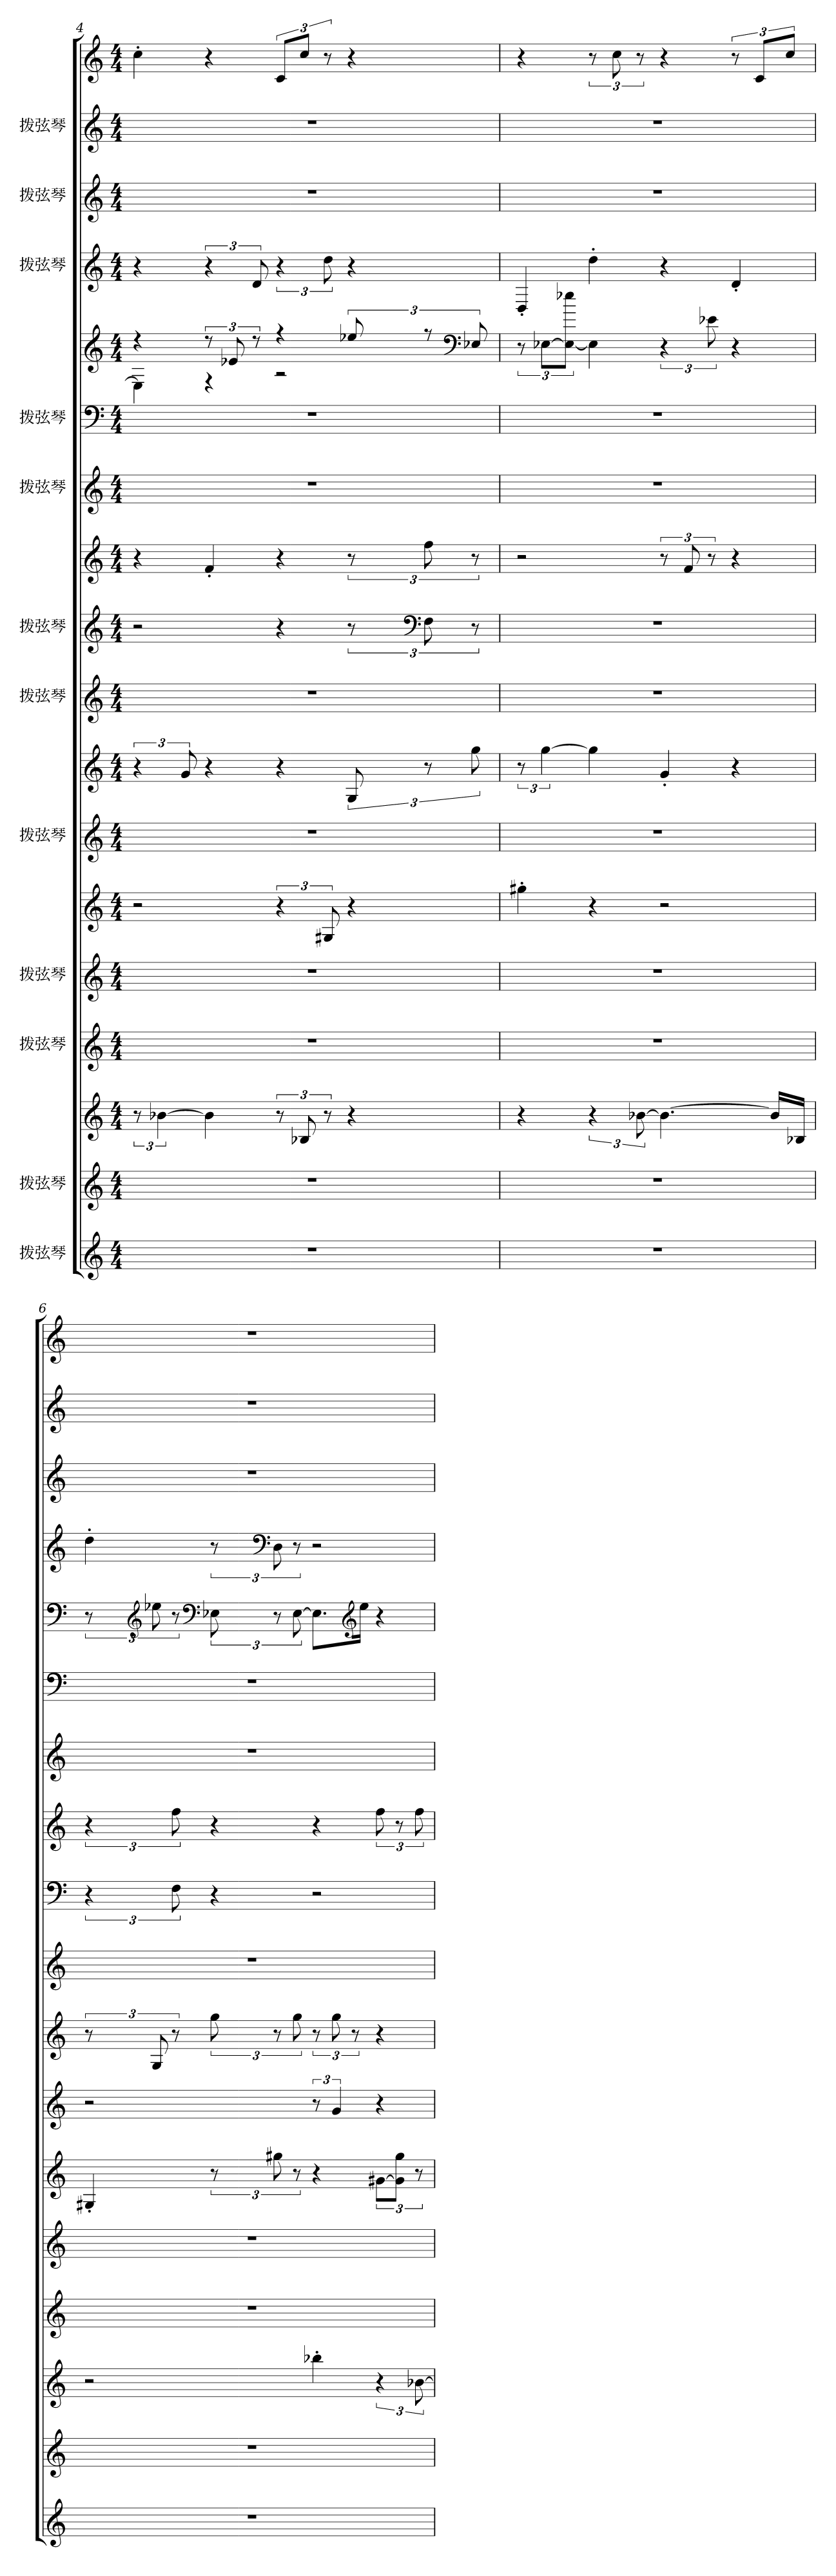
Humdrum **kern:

**kern	**kern	**kern	**kern	**kern	**kern	**kern	**kern	**kern	**kern	**kern	**kern	**kern	**kern	**kern	**kern	**kern	**kern
*part12	*part11	*part11	*part10	*part9	*part9	*part8	*part8	*part7	*part6	*part6	*part5	*part4	*part4	*part3	*part2	*part1	*part1
*staff18	*staff17	*staff16	*staff15	*staff14	*staff13	*staff12	*staff11	*staff10	*staff9	*staff8	*staff7	*staff6	*staff5	*staff4	*staff3	*staff2	*staff1
*I"拨弦琴	*I"拨弦琴	*	*I"拨弦琴	*I"拨弦琴	*	*I"拨弦琴	*	*I"拨弦琴	*I"拨弦琴	*	*I"拨弦琴	*I"拨弦琴	*	*I"拨弦琴	*I"拨弦琴	*I"拨弦琴	*
*clefG2	*clefG2	*clefG2	*clefG2	*clefG2	*clefG2	*clefG2	*clefG2	*clefG2	*clefG2	*clefG2	*clefG2	*clefF4	*clefG2	*clefG2	*clefG2	*clefG2	*clefG2
*k[]	*k[]	*k[]	*k[]	*k[]	*k[]	*k[]	*k[]	*k[]	*k[]	*k[]	*k[]	*k[]	*k[]	*k[]	*k[]	*k[]	*k[]
*M4/4	*M4/4	*M4/4	*M4/4	*M4/4	*M4/4	*M4/4	*M4/4	*M4/4	*M4/4	*M4/4	*M4/4	*M4/4	*M4/4	*M4/4	*M4/4	*M4/4	*M4/4
=4	=4	=4	=4	=4	=4	=4	=4	=4	=4	=4	=4	=4	=4	=4	=4	=4	=4
*	*	*	*	*	*	*	*	*	*	*	*	*	*^	*	*	*	*
1r	1r	12r	1r	1r	2r	1r	6r	1r	2r	4r	1r	1r	4r	4E-\]	4r	1r	1r	4cc'\
.	.	[6b-X\	.	.	.	.	.	.	.	.	.	.	.	.	.	.	.	.
.	.	.	.	.	.	.	12g/	.	.	.	.	.	.	.	.	.	.	.
.	.	4b-\]	.	.	.	.	4r	.	.	4f'/	.	.	12r	4r	6r	.	.	4r
.	.	.	.	.	.	.	.	.	.	.	.	.	12e-X/	.	.	.	.	.
.	.	.	.	.	.	.	.	.	.	.	.	.	12r	.	12d/	.	.	.
.	.	12r	.	.	6r	.	4r	.	4r	4r	.	.	4r	2r	6r	.	.	12c/L
.	.	12B-X/	.	.	.	.	.	.	.	.	.	.	.	.	.	.	.	12cc/J
.	.	12r	.	.	12G#X/	.	.	.	.	.	.	.	.	.	12dd\	.	.	12r
.	.	4r	.	.	4r	.	12G/	.	12r	12r	.	.	12ee-X/	.	4r	.	.	4r
*	*	*	*	*	*	*	*	*	*clefF4	*	*	*	*	*	*	*	*	*
.	.	.	.	.	.	.	12r	.	12F\	12ff\	.	.	12r	.	.	.	.	.
*	*	*	*	*	*	*	*	*	*	*	*	*	*clefF4	*	*	*	*	*
.	.	.	.	.	.	.	12gg\	.	12r	12r	.	.	12E-X/	.	.	.	.	.
*	*	*	*	*	*	*	*	*	*	*	*	*	*v	*v	*	*	*	*
!!LO:PB:g=z
=5	=5	=5	=5	=5	=5	=5	=5	=5	=5	=5	=5	=5	=5	=5	=5	=5	=5
1r	1r	4r	1r	1r	4gg#X'\	1r	12r	1r	1r	2r	1r	1r	12r	4D'/	1r	1r	4r
.	.	.	.	.	.	.	[6gg\	.	.	.	.	.	[12E-X\L	.	.	.	.
.	.	.	.	.	.	.	.	.	.	.	.	.	12E-\_ 12ee-X\J	.	.	.	.
.	.	6r	.	.	4r	.	4gg\]	.	.	.	.	.	4E-\]	4dd'\	.	.	12r
.	.	.	.	.	.	.	.	.	.	.	.	.	.	.	.	.	12cc\
.	.	[12b-X\	.	.	.	.	.	.	.	.	.	.	.	.	.	.	12r
.	.	4.b-\_	.	.	2r	.	4g'/	.	.	12r	.	.	6r	4r	.	.	4r
.	.	.	.	.	.	.	.	.	.	12f/	.	.	.	.	.	.	.
.	.	.	.	.	.	.	.	.	.	12r	.	.	12e-X\	.	.	.	.
.	.	.	.	.	.	.	4r	.	.	4r	.	.	4r	4d'/	.	.	12r
.	.	.	.	.	.	.	.	.	.	.	.	.	.	.	.	.	12c/L
.	.	16b-/LL]	.	.	.	.	.	.	.	.	.	.	.	.	.	.	.
.	.	.	.	.	.	.	.	.	.	.	.	.	.	.	.	.	12cc/J
.	.	16B-X/JJ	.	.	.	.	.	.	.	.	.	.	.	.	.	.	.
=6	=6	=6	=6	=6	=6	=6	=6	=6	=6	=6	=6	=6	=6	=6	=6	=6	=6
1r	1r	2r	1r	1r	4G#X'/	2r	12r	1r	6r	6r	1r	1r	12r	4dd'\	1r	1r	1r
*	*	*	*	*	*	*	*	*	*	*	*	*	*clefG2	*	*	*	*
.	.	.	.	.	.	.	12G/	.	.	.	.	.	12ee-X\	.	.	.	.
.	.	.	.	.	.	.	12r	.	12F\	12ff\	.	.	12r	.	.	.	.
*	*	*	*	*	*	*	*	*	*	*	*	*	*clefF4	*	*	*	*
.	.	.	.	.	12r	.	12gg\	.	4r	4r	.	.	12E-X\	12r	.	.	.
*	*	*	*	*	*	*	*	*	*	*	*	*	*	*clefF4	*	*	*
.	.	.	.	.	12gg#X\	.	12r	.	.	.	.	.	12r	12D\	.	.	.
.	.	.	.	.	12r	.	12gg\	.	.	.	.	.	[12E-\	12r	.	.	.
.	.	4bb-X'\	.	.	4r	12r	12r	.	2r	4r	.	.	8.E-\L]	2r	.	.	.
.	.	.	.	.	.	6g/	12gg\	.	.	.	.	.	.	.	.	.	.
.	.	.	.	.	.	.	12r	.	.	.	.	.	.	.	.	.	.
*	*	*	*	*	*	*	*	*	*	*	*	*	*clefG2	*	*	*	*
.	.	.	.	.	.	.	.	.	.	.	.	.	16ee-\Jk	.	.	.	.
.	.	6r	.	.	[12g#X\L	4r	4r	.	.	12ff\	.	.	4r	.	.	.	.
.	.	.	.	.	12g#\] 12gg#\J	.	.	.	.	12r	.	.	.	.	.	.	.
.	.	[12b-X\	.	.	12r	.	.	.	.	12ff\	.	.	.	.	.	.	.
=	=	=	=	=	=	=	=	=	=	=	=	=	=	=	=	=	=
*-	*-	*-	*-	*-	*-	*-	*-	*-	*-	*-	*-	*-	*-	*-	*-	*-	*-
